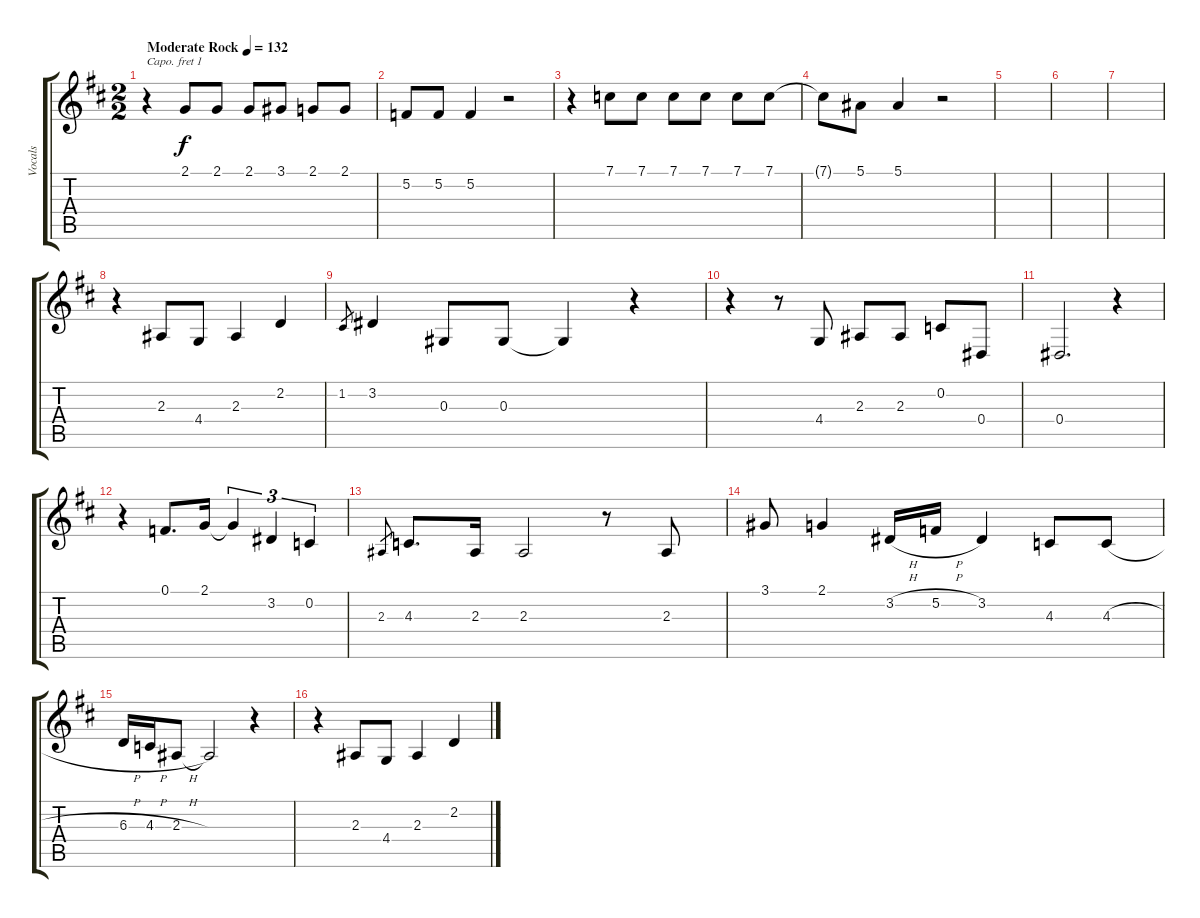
\track ("Vocals" "Vocals") {instrument lead1square}
\staff {score tabs}
\capo 1
\tuning (E4 B3 G3 D3 A2 E2) {hide}
\ts (2 2)
\tempo (132 "Moderate Rock")
\clef g2
\ks d
r.4{dy f instrument lead1square} 2.1.8 2.1.8 2.1.8 3.1.8 2.1.8 2.1.8 |
5.2.8 5.2.8 5.2.4 r.2 |
r.4 7.1.8 7.1.8 7.1.8 7.1.8 7.1.8 7.1.8 |
7.1{t}.8 5.1.8 5.1.4 r.2 |
|
|
|
r.4 2.3.8 4.4.8 2.3.4 2.2.4 |
1.2.8{gr} 3.2.4 0.3.8 0.3.8 0.3{t}.4 r.4 |
r.4 r.8 4.4.8 2.3.8 2.3.8 0.2.8 0.4.8 |
0.4.2{d} r.4 |
r.4 0.1.8{d} 2.1.16 2.1{t}.4{tu (3 2)} 3.2.4{tu (3 2)} 0.2.4{tu (3 2)} |
2.3.8{gr} 4.3.8{d} 2.3.16 2.3.2 r.8 2.3.8 |
3.1.8 2.1.4 3.2{h}.16 5.2{h}.16 3.2.4 4.3.8 4.3{h}.8 |
6.3{h}.16 4.3{h}.16 2.3{h}.8 2.3{t}.2 r.4 |
r.4 2.3.8 4.4.8 2.3.4 2.2.4
